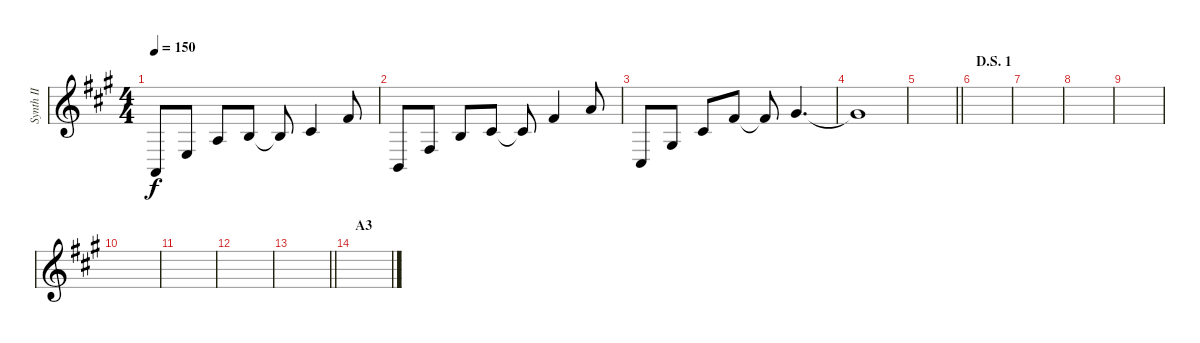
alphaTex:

\track ("Synth II" "Synth II") {instrument brasssection}
\staff {score}
\tuning (E4 B3 G3 D3 A2 E2) {hide}
\ts (4 4)
\tempo 150
\clef g2
\ks a
0.5.8{dy f} 2.4.8 2.3.8 0.2.8 0.2{t}.8 2.2.4 2.1.8 |
2.5.8 4.4.8 0.2.8 2.2.8 2.2{t}.8 2.1.4 5.1.8 |
4.5.8 1.3.8 2.2.8 2.1.8 2.1{t}.8 4.1.4{d} |
4.1{t}.1 |
\barLineRight lightlight
|
\section ("" "D.S. 1")
|
|
|
|
|
|
|
\barLineRight lightlight
|
\section ("" "A3")
